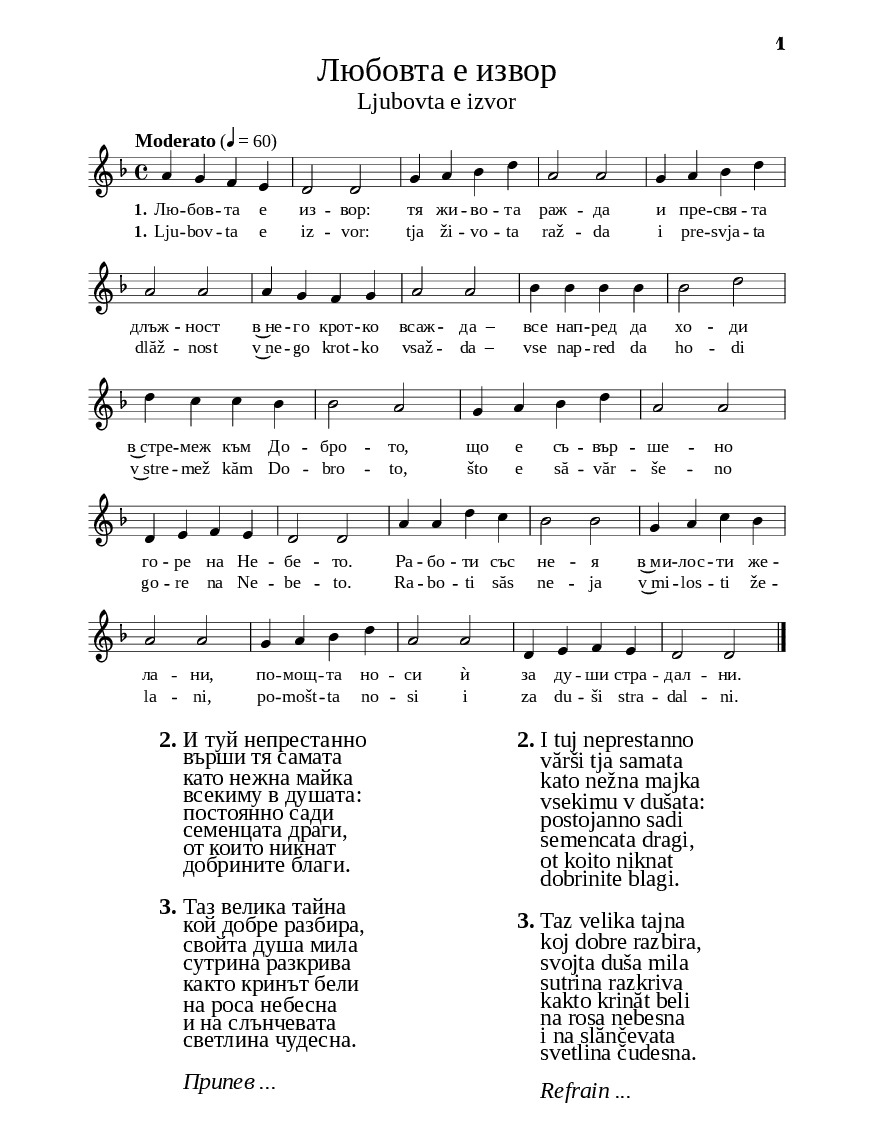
\version "2.24.4"

% include paper part and global functions
\include "include/globals.ily"

\bookpart {
  \label #'ref026
  \tocItem \markup "Любовта е извор – Ljubovta e izvor"
  \include "include/bookpart-paper.ily"
  \score {
    \include "include/score-layout.ily"

    \new Voice \absolute {
      \clef treble
      \key d \minor
      \time 4/4
      \tempoFunc "Moderato" 4 "60"
      \autoBeamOff
      a'4 g' f' e'| d'2 d'2| g'4 a' bes' d''| a'2 a'2 |
      g'4 a' bes' d''| \break a'2 a'2 | a'4 g'4 f'4 g'4 a'2 a'2|
      bes'4 bes'4 bes'4 bes'4 | bes'2 d''2 | \break d''4 c''4 c''4 bes'4 bes'2 a'2 |
      g'4 a'4 bes'4 d''4 | a'2 a'2 | \break d'4 e'4 f'4 e'4 |  d'2 d'2 |
      a'4 a'4 d''4 c''4 | bes'2 bes'2 | g'4 a'4 c''4 bes'4 | \break a'2 a'2 |
      g'4 a'4 bes'4 d''4 | a'2 a'2 | d'4 e'4 f'4 e'4 | d'2 d'2 | \bar "|." \break
    }

    \addlyrics {
      \set stanza = "1." Лю -- бов -- та е из -- вор: тя жи -- во -- та раж -- да
      и пре -- свя -- та длъж -- ност в~не -- го крот -- ко всаж -- "   да  –"
      все нап -- ред да хо -- ди в~стре -- меж към До -- бро -- то,
      що е съ -- вър -- ше -- но го -- ре на Не -- бе -- то.
      Ра -- бо -- ти със не -- я в~ми -- лос -- ти же -- ла -- ни,
      по -- мощ -- та но -- си ѝ за ду -- ши стра -- дал -- ни.
    }

    \addlyrics {
      \set stanza = "1." Lju -- bov -- ta e iz -- vor: tja ži -- vo -- ta raž -- da
      i pre -- svja -- ta dlăž -- nost v~ne -- go krot -- ko vsaž -- "   da  –"
      vse nap -- red da ho -- di v~stre -- mež kăm Do -- bro -- to,
      što e să -- văr -- še -- no go -- re na Ne -- be -- to.
      Ra -- bo -- ti săs ne -- ja v~mi -- los -- ti že -- la -- ni,
      po -- mošt -- ta no -- si i za du -- ši stra -- dal -- ni.
    }

    \header {
      title = \titleFunc "Любовта е извор" "Ljubovta e izvor"
    }

    \midi{}

  } % score

  \markup \abs-fontsize #11 \override #`(baseline-skip . ,bgCoupletBaselineSkip) {
    \fill-line {
      \hspace #0.1
      \column {
        \vspace #1
        \line {
          \bold "2."
          \column {
            "И туй непрестанно"
            "върши тя самата"
            "като нежна майка"
            "всекиму в душата:"
            "постоянно сади"
            "семенцата драги,"
            "от които никнат"
            "добрините благи."
          }
        }
        \vspace #1
        \line {
          \bold "3."
          \column {
            "Таз велика тайна"
            "кой добре разбира,"
            "свойта душа мила"
            "сутрина разкрива"
            "както кринът бели"
            "на роса небесна"
            "и на слънчевата"
            "светлина чудесна."
          }
        }
        \vspace #1
        \line {
          \bold " "
          \column {
            \italic "  Припев ..."
          }
        }
      }
      \hspace #0.1
      % adds horizontal spacing between columns
      \column {
        % adds vertical spacing between verses
        \vspace #1
        \line {
          \bold "2."
          \column {
            "I tuj neprestanno"
            "vărši tja samata"
            "kato nežna majka"
            "vsekimu v dušata:"
            "postojanno sadi"
            "semencata dragi,"
            "ot koito niknat"
            "dobrinite blagi."
          }
        }
        \vspace #1
        \line {
          \bold "3."
          \column {
            "Taz velika tajna"
            "koj dobre razbira,"
            "svojta duša mila"
            "sutrina razkriva"
            "kakto krinăt beli"
            "na rosa nebesna"
            "i na slănčevata"
            "svetlina čudesna."
          }
        }
        \vspace #1
        \line {
          \bold " "
          \column {
            \italic "  Refrain ..."
          }
        }
      }\hspace #0.1
    }
  }
  \pageBreak


  \markup \abs-fontsize #11 \override #`(baseline-skip . ,bgCoupletBaselineSkip) {
    \fill-line {
      \hspace #0.1
      \column {
        \line {
          \bold "4."
          \column {
            "Слънцето, което"
            "оживотворява"
            "овреме човека,"
            "топло озарява,"
            "буди и възраства"
            "в него семенцата"
            "и му пълни тайно"
            "с добрини душата."
          }
        }
        \vspace #1
        \line {
          \bold " "
          \column {
            \italic"  Припев ..."
          }
        }
        \vspace #0.5
        \line {
          \bold "5."
          \column {
            "Плодове тъй сладки,"
            "в Любовта узрели,"
            "най-блажен ще бъде"
            "тоз, който ви вкуси."
            "В жилища небесни"
            "вечно ще живее,"
            "пред престола Божи"
            "песни ще да пее."
          }
        }
        \vspace #1
        \line {
          \bold " "
          \column {
            \italic"  Припев ..."
          }
        }
      }
      \hspace #0.1
      % adds horizontal spacing between columns
      \column {
        % adds vertical spacing between verses
        \line {
          \bold "4."
          \column {
            "Slănceto, koeto"
            "oživotvorjava"
            "ovreme čoveka,"
            "toplo ozarjava,"
            "budi i văzrastva"
            "v nego semencata"
            "i mu pălni tajno"
            "s dobrini dušata."

          }
        }
        \vspace #1
        \line {
          \bold " "
          \column {
            \italic"  Refrain ..."
          }
        }
        \vspace #0.5
        \line {
          \bold "5."
          \column {
            "Plodove tăj sladki,"
            "v Ljubovta uzreli,"
            "naj-blažen šte băde"
            "toz, kojto vi vkusi."
            "V žilišta nebesni"
            "večno šte živee,"
            "pred prestola Boži"
            "pesni šte da pee."
          }
        }
        \vspace #1
        \line {
          \bold " "
          \column {
            \italic"  Refrain ..."
          }
        }
      }\hspace #0.1
    }
  }

  \markup \vspace #2

  % include foreign translation(s) of the song
  \version "2.24.4"

\markup \fill-line { \fontsize #deTitleFontSize "Die Liebe ist eine Quelle" }
\markup \null
\markup \null
\markup \abs-fontsize #11 \override #`(baseline-skip . ,deCoupletBaselineSkip) {
  \fill-line {
       \hspace #0.1
    \column {
      \line {
        \bold "1."
        \column {
          "Die Liebe ist eine Quelle,"
          "sie gebiert das Leben"
          "und eine allheilige Pflicht"
          "sät sie in ihm sanft:"
          "auf dass es immer voranschreitet"
          "im Streben nach dem Guten,"
          "das vollkommen ist oben im Himmel."
        }
      }
      \vspace #1
      \line{ \italic"    Refrain:"}
      \line {
        \bold "   "
        \column {
          "Arbeite mit ihr,"
          "in der gewünschten Barmherzigkeit,"
          "und bringe ihre Hilfe"
          "für die leidenden Seelen."
        }
      }
      \vspace #1
      \line {
        \bold "2."
        \column {
          "Dies vollbringt sie selbst unaufhörlich"
          "wie eine zärtliche Mutter"
          "in jedermanns Seele – sie sät immerdar"
          "die lieben Samenkörnchen, aus denen"
          "die gütigen Wohltaten sprießen."
        }
      }
      \vspace #1
      \line {
        \bold " "
        \column {
          \italic "  Refrain ..."
        }
      }
      \vspace #0.5
      \line {
        \bold "3."
        \column {
          "Dieses große Geheimnis, wer es gut versteht,"
          "öffnet am Morgen seine liebe Seele "
          "wie die weiße Lilie im himmlischen Tau"
          "und im wunderbaren Sonnenlicht."
        }
      }

    }

    % adds horizontal spacing between columns
    \column {
      % adds vertical spacing between verses
      \line {
        \bold " "
        \column {
          \italic "  Refrain ..."
        }
      }
      \vspace #0.5
      \line {
        \bold "4."
        \column {
          "Die Sonne, die den Menschen"
          "zur rechten Zeit belebt, "
          "scheint warm, erweckt "
          "und lässt gedeihen"
          "in ihm die Samenkörnchen"
          "und füllt geheimnisvoll"
          "mit Tugenden seine Seele."
        }
      }
      \vspace #1
      \line {
        \bold " "
        \column {
          \italic "  Refrain ..."
        }
      }
      \vspace #0.5
      \line {
        \bold "5."
        \column {
          "Die so süßen Früchte, "
          "in der Liebe gereift:"
          "Am seligsten wird der sein,"
          "der sie kostet."
          "In himmlischen Wohnstätten "
          "wird er ewig leben,"
          "vor dem Thron Gottes"
          "wird er Lieder singen."
        }
      }
      \vspace #1
      \line {
        \bold " "
        \column {
          \italic "  Refrain ..."
        }
      }
    }   \hspace #0.1
  }
}







} % bookpart

